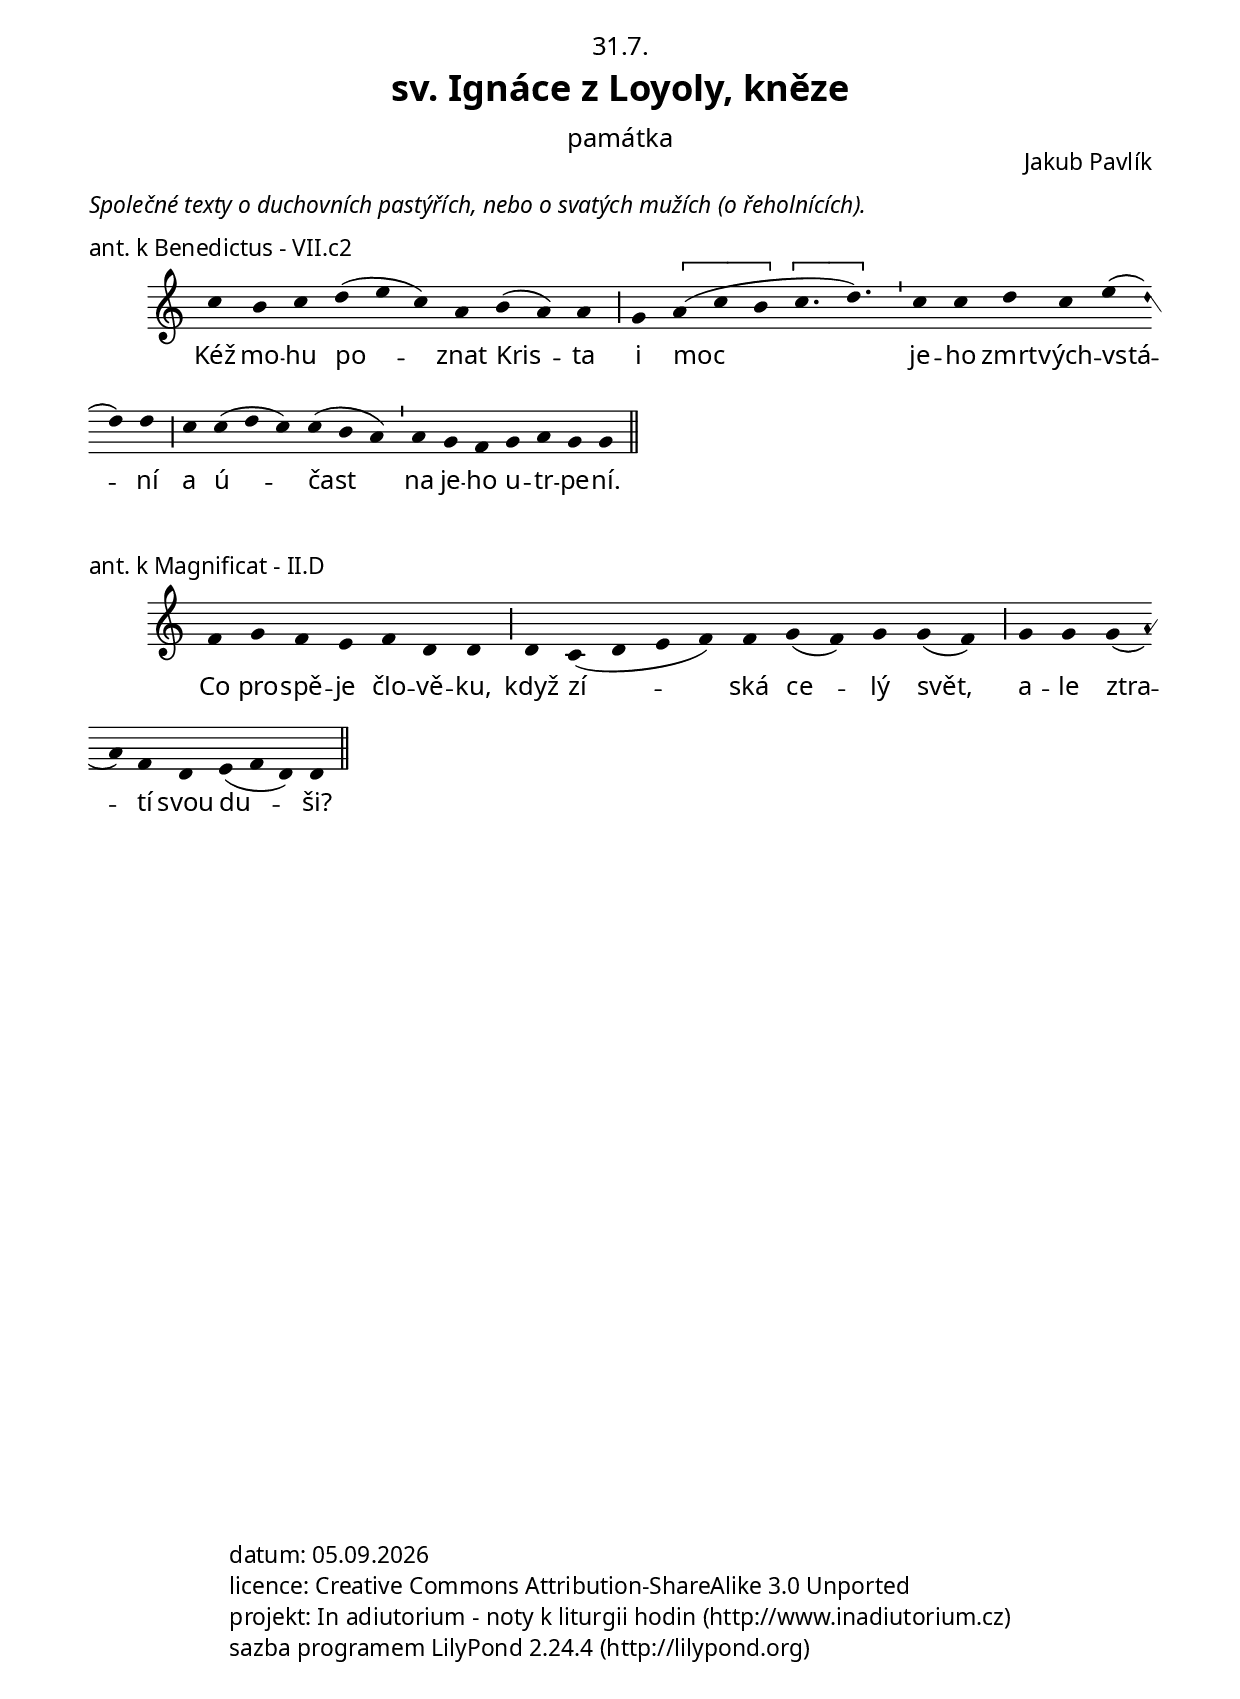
\version "2.17.17"

\include "../spolecne.ly"

\header {
  title = \markup\titleSvatek
            "sv. Ignáce z Loyoly, kněze"
            "památka"
            31.7.
  composer = "Jakub Pavlík"
}

\markup\communia #'(#:pastyr #:reholnik)

\score {
  \relative c'' {
    \choralniRezim
    c4 b c d( e c) a b( a) a \barMaior
    g \[ a( c b \] \[ c4. d) \] \barMin c4 c d c e( d) d \barMaior
    c c( d c) c( b a) \barMin a g f g a g g \barFinalis
  }
  \addlyrics {
    Kéž mo -- hu po -- znat Kris -- ta
    i moc je -- ho zmrt -- vých -- vstá -- ní
    a ú -- čast na je -- ho u -- tr -- pe -- ní.
  }
  \header {
    quid = "ant. k Benedictus"
    modus = "VII"
    differentia = "c2"
    psalmus = ""
    id = "aben"
    piece = \markup {\sestavTitulekBezZalmu}
  }
}

\score {
  \relative c' {
    \choralniRezim
    f4 g f e f d d \barMaior
    d c( d e f) f g( f) g g( f) \barMaior
    g g g( a) f d e( f d) d \barFinalis
  }
  \addlyrics {
    Co pro -- spě -- je člo -- vě -- ku,
    když zí -- ská ce -- lý svět,
    a -- le ztra -- tí svou du -- ši?
  }
  \header {
    quid = "ant. k Magnificat"
    modus = "II"
    differentia = "D"
    psalmus = ""
    id = "amag"
    piece = \markup {\sestavTitulekBezZalmu}
  }
}